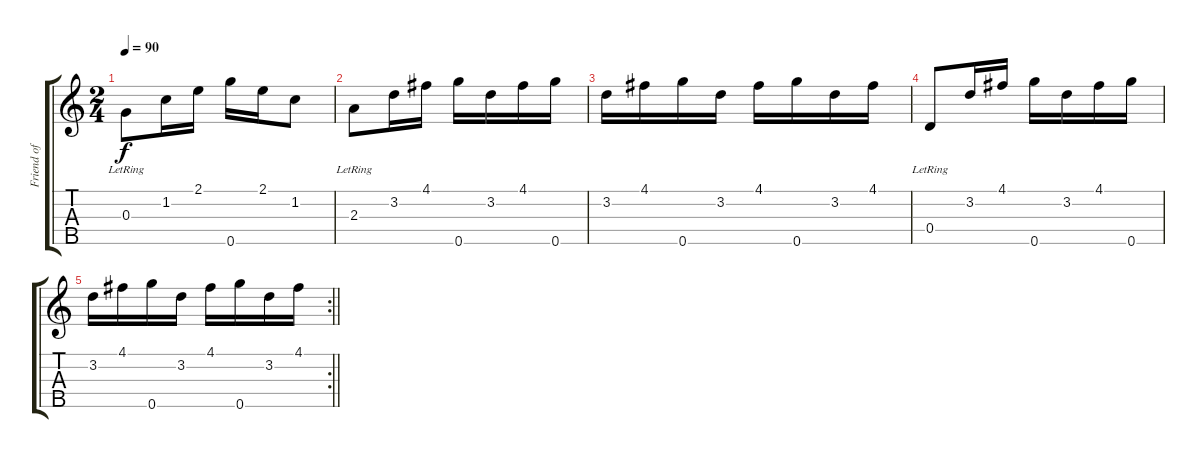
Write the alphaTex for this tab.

\track ("Friend of the Devil" "Friend of ") {instrument banjo}
\staff {score tabs}
\tuning (D4 B3 G3 D3 G4) {hide}
\displaytranspose 12
\ts (2 4)
\tempo 90
\clef g2
\ks c
0.3{lr}.8{dy f} 1.2.16 2.1.16 0.5.16 2.1.16 1.2.8 |
2.3{lr}.8 3.2.16 4.1.16 0.5.16 3.2.16 4.1.16 0.5.16 |
3.2.16 4.1.16 0.5.16 3.2.16 4.1.16 0.5.16 3.2.16 4.1.16 |
0.4{lr}.8 3.2.16 4.1.16 0.5.16 3.2.16 4.1.16 0.5.16 |
\rc 2
\barLineRight lightlight
3.2.16 4.1.16 0.5.16 3.2.16 4.1.16 0.5.16 3.2.16 4.1.16
